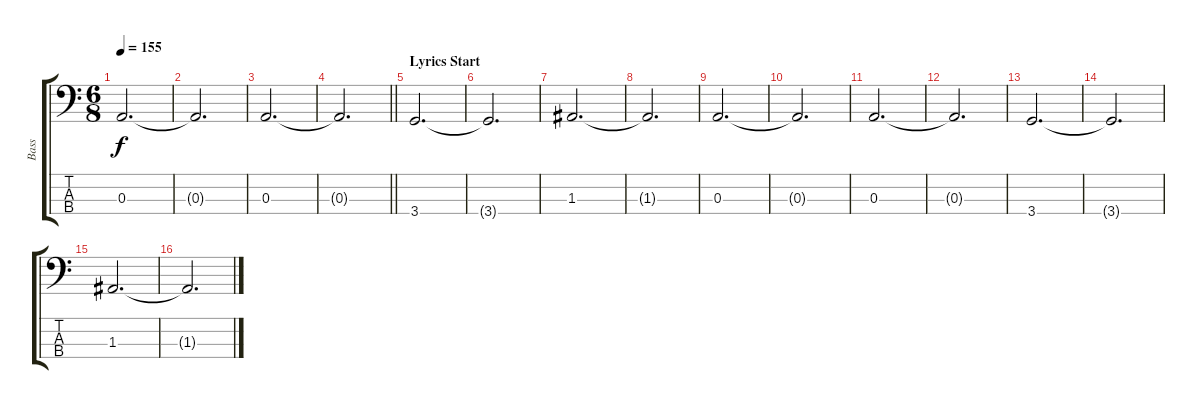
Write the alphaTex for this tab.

\track ("Bass" "Bass") {instrument electricbassfinger}
\staff {score tabs}
\tuning (G2 D2 A1 E1) {hide}
\ts (6 8)
\tempo 155
\clef f4
\ks c
0.3.2{d dy f} |
0.3{t}.2{d} |
0.3.2{d} |
\barLineRight lightlight
0.3{t}.2{d} |
\section ("" "Lyrics Start")
3.4.2{d} |
3.4{t}.2{d} |
1.3.2{d} |
1.3{t}.2{d} |
0.3.2{d} |
0.3{t}.2{d} |
0.3.2{d} |
0.3{t}.2{d} |
3.4.2{d} |
3.4{t}.2{d} |
1.3.2{d} |
1.3{t}.2{d}
